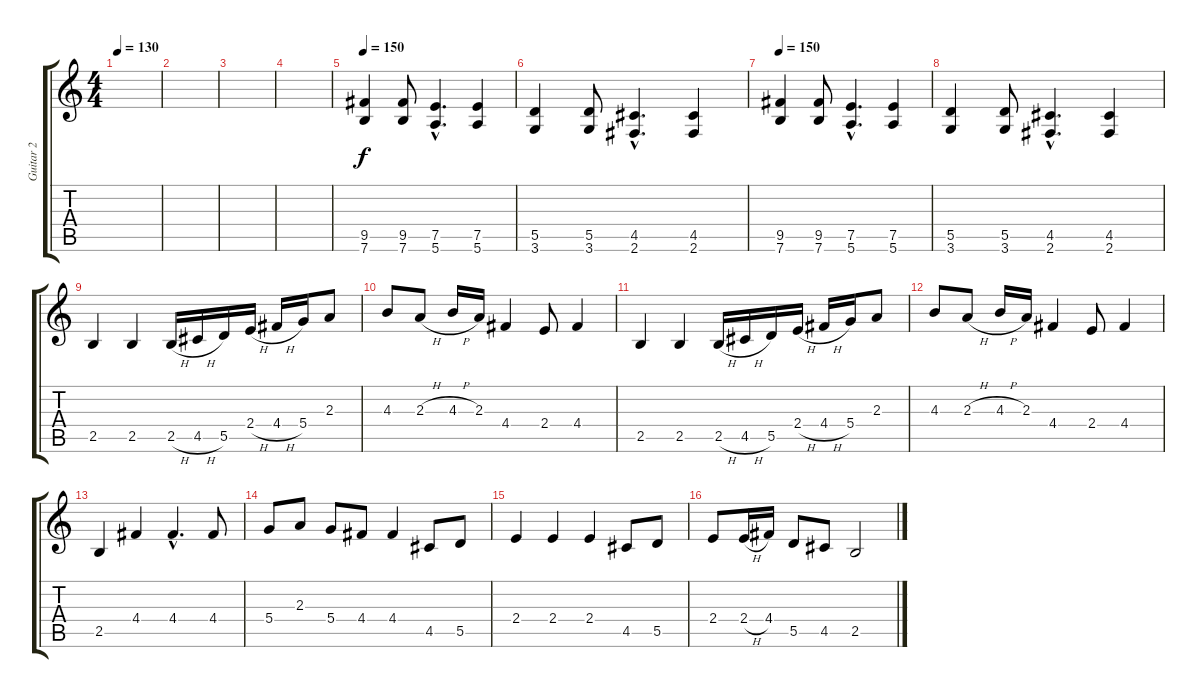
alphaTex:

\track ("Guitar 2" "Guitar 2") {instrument overdrivenguitar}
\staff {score tabs}
\tuning (E4 B3 G3 D3 A2 E2) {hide}
\ts (4 4)
\tempo 130
\clef g2
\ks c
|
|
|
|
\tempo 150
(9.5 7.6).4{volume 13 instrument distortionguitar} (9.5 7.6).8 (7.5{hac} 5.6{hac}).4{d} (7.5 5.6).4 |
(5.5 3.6).4 (5.5 3.6).8 (4.5{hac} 2.6{hac}).4{d} (4.5 2.6).4 |
\tempo 150
(9.5 7.6).4{instrument distortionguitar} (9.5 7.6).8 (7.5{hac} 5.6{hac}).4{d} (7.5 5.6).4 |
(5.5 3.6).4 (5.5 3.6).8 (4.5{hac} 2.6{hac}).4{d} (4.5 2.6).4 |
2.5.4 2.5.4 2.5{h}.16 4.5{h}.16 5.5.16 2.4{h}.16 4.4{h}.16 5.4.16 2.3.8 |
4.3.8 2.3{h}.8 4.3{h}.16 2.3.16 4.4.4 2.4.8 4.4.4 |
2.5.4 2.5.4 2.5{h}.16 4.5{h}.16 5.5.16 2.4{h}.16 4.4{h}.16 5.4.16 2.3.8 |
4.3.8 2.3{h}.8 4.3{h}.16 2.3.16 4.4.4 2.4.8 4.4.4 |
2.5.4 4.4.4 4.4{hac}.4{d} 4.4.8 |
5.4.8 2.3.8 5.4.8 4.4.8 4.4.4 4.5.8 5.5.8 |
2.4.4 2.4.4 2.4.4 4.5.8 5.5.8 |
2.4.8 2.4{h}.16 4.4.16 5.5.8 4.5.8 2.5.2
